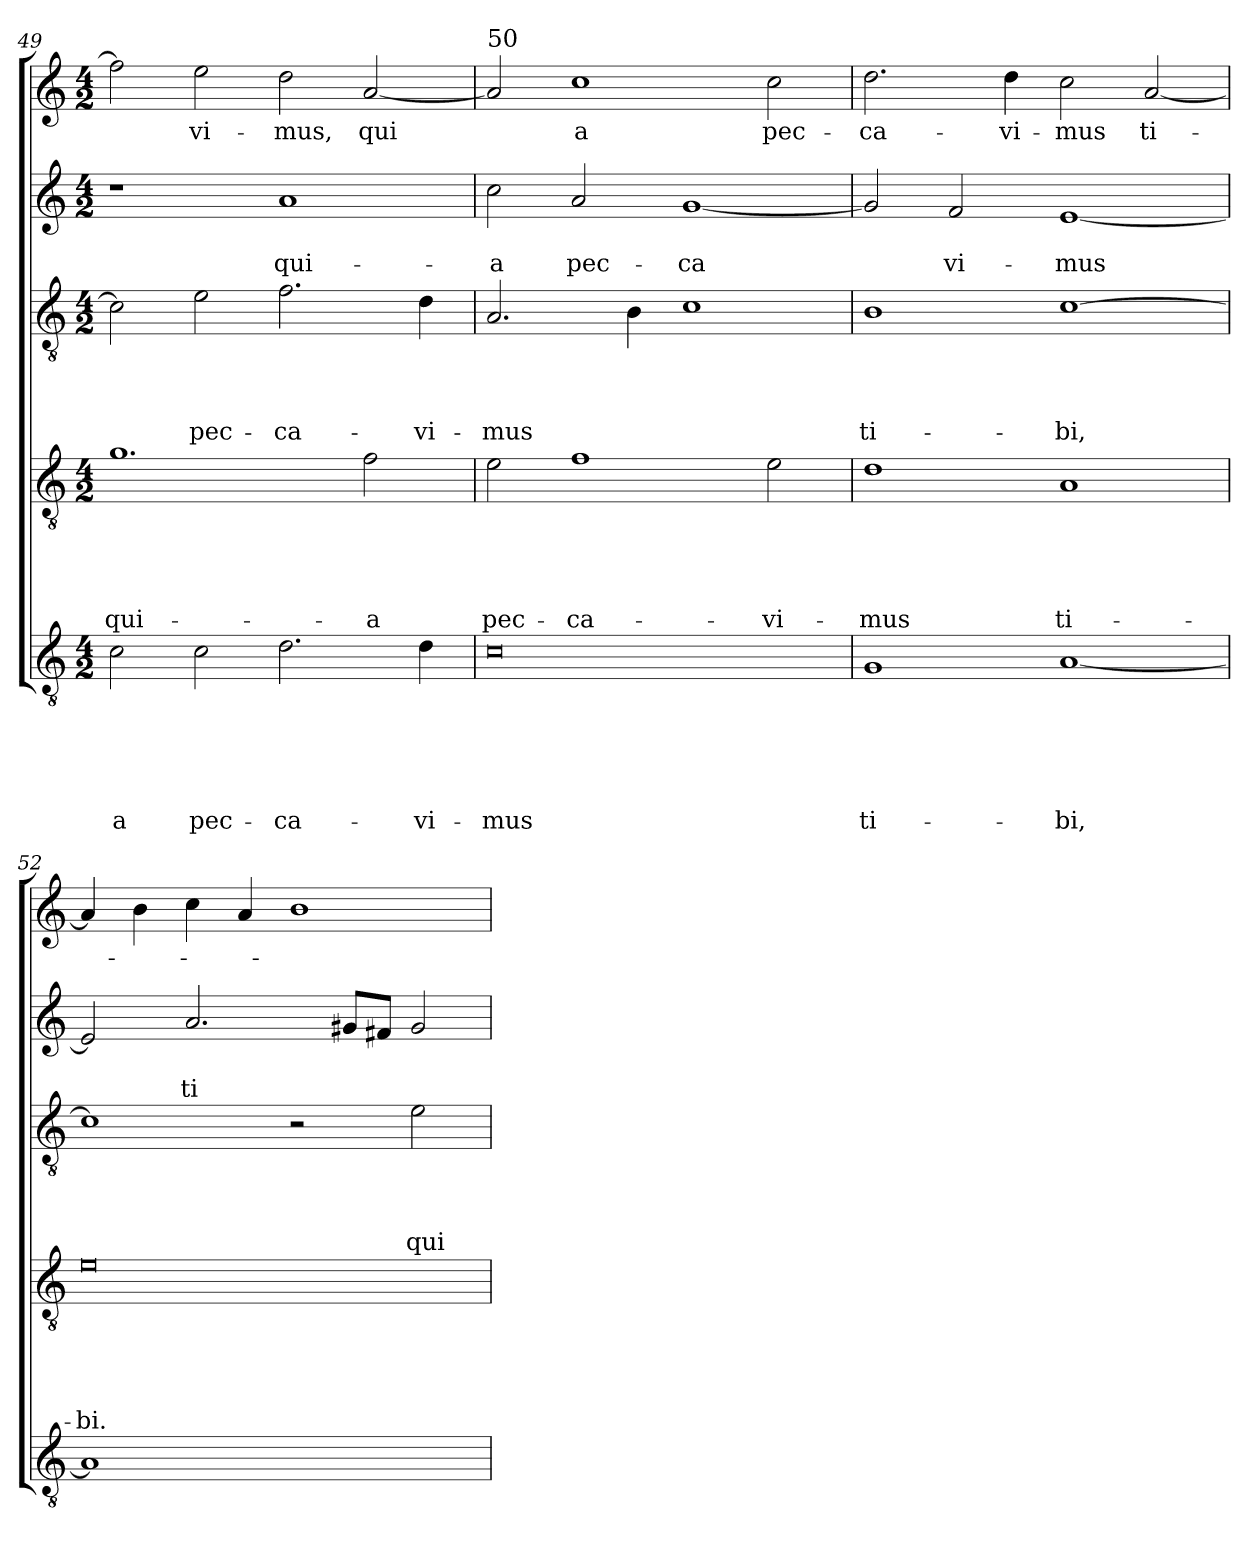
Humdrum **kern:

**kern	**text	**text	**text	**text	**text	**text	**kern	**text	**text	**text	**text	**text	**kern	**text	**text	**text	**text	**kern	**text	**text	**kern	**text
*part5	*part5	*part5	*part5	*part5	*part5	*part5	*part4	*part4	*part4	*part4	*part4	*part4	*part3	*part3	*part3	*part3	*part3	*part2	*part2	*part2	*part1	*part1
*staff5	*staff5	*staff5	*staff5	*staff5	*staff5	*staff5	*staff4	*staff4	*staff4	*staff4	*staff4	*staff4	*staff3	*staff3	*staff3	*staff3	*staff3	*staff2	*staff2	*staff2	*staff1	*staff1
*clefGv2	*	*	*	*	*	*	*clefGv2	*	*	*	*	*	*clefGv2	*	*	*	*	*clefG2	*	*	*clefG2	*
*k[]	*	*	*	*	*	*	*k[]	*	*	*	*	*	*k[]	*	*	*	*	*k[]	*	*	*k[]	*
*C:	*	*	*	*	*	*	*C:	*	*	*	*	*	*C:	*	*	*	*	*C:	*	*	*C:	*
*M4/2	*	*	*	*	*	*	*M4/2	*	*	*	*	*	*M4/2	*	*	*	*	*M4/2	*	*	*M4/2	*
=49	=49	=49	=49	=49	=49	=49	=49	=49	=49	=49	=49	=49	=49	=49	=49	=49	=49	=49	=49	=49	=49	=49
!	!	!	!	!	!	!LO:LY:b	!	!	!	!	!	!LO:LY:b	!	!	!	!	!	!	!	!	!	!LO:LY:b
2c\	.	.	.	.	.	-a	1.g	.	.	.	.	qui-	2c\]	.	.	.	.	1r	.	.	2ff\]	­
!	!	!	!	!	!	!LO:LY:b	!	!	!	!	!	!	!	!	!	!	!LO:LY:b	!	!	!	!	!LO:LY:b
2c\	.	.	.	.	.	pec-	.	.	.	.	.	.	2e\	.	.	.	pec-	.	.	.	2ee\	vi-
!	!	!	!	!	!	!LO:LY:b	!	!	!	!	!	!	!	!	!	!	!LO:LY:b	!	!	!LO:LY:b	!	!LO:LY:b
2.d\	.	.	.	.	.	-ca-	.	.	.	.	.	.	2.f\	.	.	.	-ca-	1a	.	qui-	2dd\	-mus,
!	!	!	!	!	!	!	!	!	!	!	!	!LO:LY:b	!	!	!	!	!	!	!	!	!	!LO:LY:b
.	.	.	.	.	.	.	2f\	.	.	.	.	-a	.	.	.	.	.	.	.	.	[2a/	qui
!	!	!	!	!	!	!LO:LY:b	!	!	!	!	!	!	!	!	!	!	!LO:LY:b	!	!	!	!	!
4d\	.	.	.	.	.	-vi-	.	.	.	.	.	.	4d\	.	.	.	-vi-	.	.	.	.	.
=50	=50	=50	=50	=50	=50	=50	=50	=50	=50	=50	=50	=50	=50	=50	=50	=50	=50	=50	=50	=50	=50	=50
!	!	!	!	!	!	!	!	!	!	!	!	!	!	!	!	!	!	!	!	!	!LO:TX:a:t=50	!
!	!	!	!	!	!	!LO:LY:b	!	!	!	!	!	!LO:LY:b	!	!	!	!	!LO:LY:b	!	!	!LO:LY:b	!	!LO:LY:b
0c	.	.	.	.	.	-mus	2e\	.	.	.	.	pec-	2.A/	.	.	.	-mus	2cc\	.	-a	2a/]	­
!	!	!	!	!	!	!	!	!	!	!	!	!LO:LY:b	!	!	!	!	!	!	!	!LO:LY:b	!	!LO:LY:b
.	.	.	.	.	.	.	1f	.	.	.	.	-ca-	.	.	.	.	.	2a/	.	pec-	1cc	a
.	.	.	.	.	.	.	.	.	.	.	.	.	4B\	.	.	.	.	.	.	.	.	.
!	!	!	!	!	!	!	!	!	!	!	!	!	!	!	!	!	!	!	!	!LO:LY:b	!	!
.	.	.	.	.	.	.	.	.	.	.	.	.	1c	.	.	.	.	[1g	.	-ca	.	.
!	!	!	!	!	!	!	!	!	!	!	!	!LO:LY:b	!	!	!	!	!	!	!	!	!	!LO:LY:b
.	.	.	.	.	.	.	2e\	.	.	.	.	-vi-	.	.	.	.	.	.	.	.	2cc\	pec-
=51	=51	=51	=51	=51	=51	=51	=51	=51	=51	=51	=51	=51	=51	=51	=51	=51	=51	=51	=51	=51	=51	=51
!	!	!	!	!	!	!LO:LY:b	!	!	!	!	!	!LO:LY:b	!	!	!	!	!LO:LY:b	!	!	!LO:LY:b	!	!LO:LY:b
1G	.	.	.	.	.	ti-	1d	.	.	.	.	-mus	1B	.	.	.	ti-	2g/]	.	­	2.dd\	-ca-
!	!	!	!	!	!	!	!	!	!	!	!	!	!	!	!	!	!	!	!	!LO:LY:b	!	!
.	.	.	.	.	.	.	.	.	.	.	.	.	.	.	.	.	.	2f/	.	vi-	.	.
!	!	!	!	!	!	!	!	!	!	!	!	!	!	!	!	!	!	!	!	!	!	!LO:LY:b
.	.	.	.	.	.	.	.	.	.	.	.	.	.	.	.	.	.	.	.	.	4dd\	-vi-
!	!	!	!	!	!	!LO:LY:b	!	!	!	!	!	!LO:LY:b	!	!	!	!	!LO:LY:b	!	!	!LO:LY:b	!	!LO:LY:b
[1A	.	.	.	.	.	-bi,	1A	.	.	.	.	ti-	[1c	.	.	.	-bi,	[1e	.	-mus	2cc\	-mus
!	!	!	!	!	!	!	!	!	!	!	!	!	!	!	!	!	!	!	!	!	!	!LO:LY:b
.	.	.	.	.	.	.	.	.	.	.	.	.	.	.	.	.	.	.	.	.	[2a/	ti-
!!LO:LB:g=z
=52	=52	=52	=52	=52	=52	=52	=52	=52	=52	=52	=52	=52	=52	=52	=52	=52	=52	=52	=52	=52	=52	=52
!	!	!	!	!	!	!	!	!	!	!	!	!LO:LY:b	!	!	!	!	!	!	!	!	!	!
1A]	.	.	.	.	.	.	0e	.	.	.	.	-­bi.	1c]	.	.	.	.	2e/]	.	.	4a/]	.
.	.	.	.	.	.	.	.	.	.	.	.	.	.	.	.	.	.	.	.	.	4b\	.
!	!	!	!	!	!	!	!	!	!	!	!	!	!	!	!	!	!	!	!	!LO:LY:b	!	!
.	.	.	.	.	.	.	.	.	.	.	.	.	.	.	.	.	.	2.a/	.	ti	4cc\	.
.	.	.	.	.	.	.	.	.	.	.	.	.	.	.	.	.	.	.	.	.	4a/	.
2ryy	.	.	.	.	.	.	.	.	.	.	.	.	2r	.	.	.	.	.	.	.	1b	.
!	!	!	!	!	!	!	!	!	!	!	!	!	!	!	!	!	!	!	!	!LO:LY:b	!	!
.	.	.	.	.	.	.	.	.	.	.	.	.	.	.	.	.	.	8g#/L	.	­	.	.
.	.	.	.	.	.	.	.	.	.	.	.	.	.	.	.	.	.	8f#/J	.	.	.	.
!	!	!	!	!	!	!	!	!	!	!	!	!	!	!	!	!	!LO:LY:b	!	!	!LO:LY:b	!	!
2ryy	.	.	.	.	.	.	.	.	.	.	.	.	2e\	.	.	.	qui-	2g#/	.	­	.	.
=	=	=	=	=	=	=	=	=	=	=	=	=	=	=	=	=	=	=	=	=	=	=
*-	*-	*-	*-	*-	*-	*-	*-	*-	*-	*-	*-	*-	*-	*-	*-	*-	*-	*-	*-	*-	*-	*-
